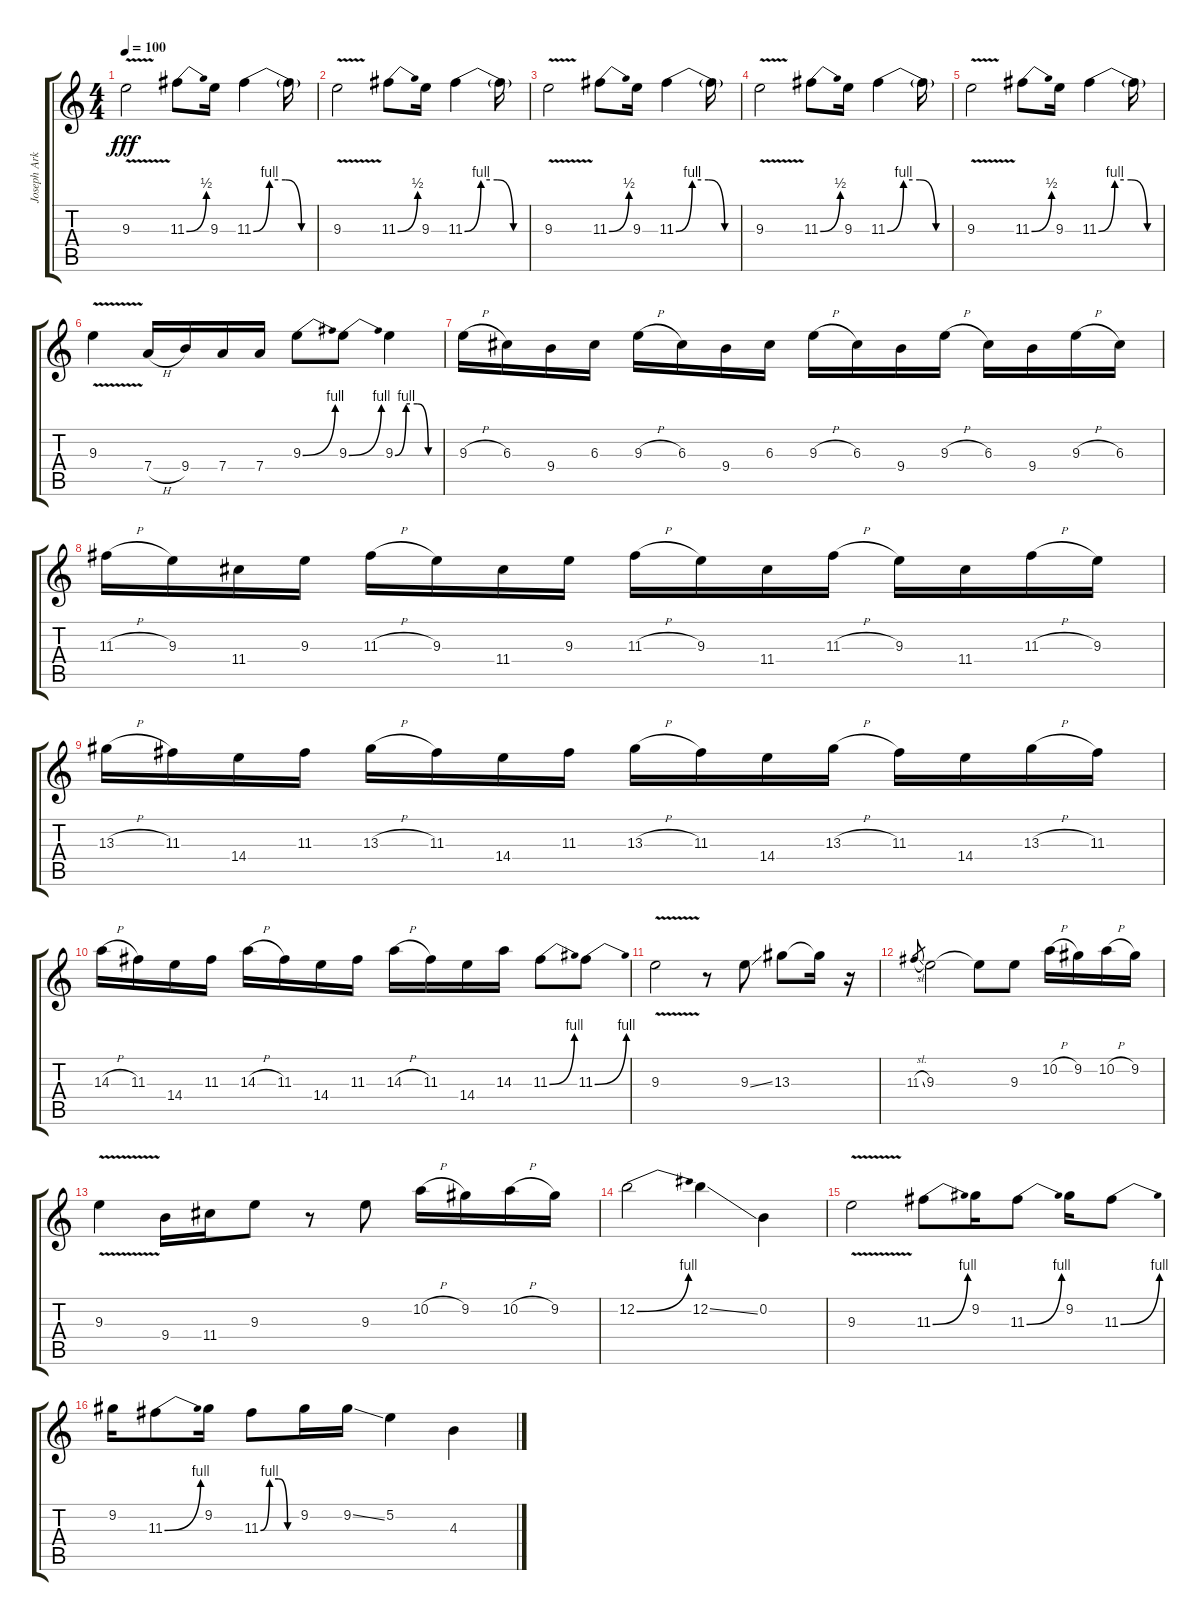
\track ("Joseph Arkansas" "Joseph Ark") {instrument overdrivenguitar}
\staff {score tabs}
\tuning (E4 B3 G3 D3 A2 E2) {hide}
\ts (4 4)
\tempo 100
\clef g2
\ks c
9.3{v}.2{dy fff} 11.3{be (bend 0 0 60 2)}.8 9.3.16 11.3{be (custom 0 0 15 4 30 4 45 0 60 0)}.4 11.3{t}.16 |
9.3{v}.2 11.3{be (bend 0 0 60 2)}.8 9.3.16 11.3{be (custom 0 0 15 4 30 4 45 0 60 0)}.4 11.3{t}.16 |
9.3{v}.2{volume 12} 11.3{be (bend 0 0 60 2)}.8 9.3.16 11.3{be (custom 0 0 15 4 30 4 45 0 60 0)}.4 11.3{t}.16 |
9.3{v}.2 11.3{be (bend 0 0 60 2)}.8 9.3.16 11.3{be (custom 0 0 15 4 30 4 45 0 60 0)}.4 11.3{t}.16 |
9.3{v}.2 11.3{be (bend 0 0 60 2)}.8 9.3.16 11.3{be (custom 0 0 15 4 30 4 45 0 60 0)}.4 11.3{t}.16 |
9.3{v}.4 7.4{h}.16{volume 16} 9.4.16 7.4.16 7.4.16 9.3{be (bend 0 0 60 4)}.8 9.3{be (bend 0 0 60 4)}.8 9.3{be (custom 0 0 15 4 30 4 45 0 60 0)}.4 |
9.3{h}.16{volume 16} 6.3.16 9.4.16 6.3.16 9.3{h}.16 6.3.16 9.4.16 6.3.16 9.3{h}.16 6.3.16 9.4.16 9.3{h}.16 6.3.16 9.4.16 9.3{h}.16 6.3.16 |
11.3{h}.16 9.3.16 11.4.16 9.3.16 11.3{h}.16 9.3.16 11.4.16 9.3.16 11.3{h}.16 9.3.16 11.4.16 11.3{h}.16 9.3.16 11.4.16 11.3{h}.16 9.3.16 |
13.3{h}.16 11.3.16 14.4.16 11.3.16 13.3{h}.16 11.3.16 14.4.16 11.3.16 13.3{h}.16 11.3.16 14.4.16 13.3{h}.16 11.3.16 14.4.16 13.3{h}.16 11.3.16 |
14.3{h}.16 11.3.16 14.4.16 11.3.16 14.3{h}.16 11.3.16 14.4.16 11.3.16 14.3{h}.16 11.3.16 14.4.16 14.3.16 11.3{be (bend 0 0 60 4)}.8 11.3{be (bend 0 0 60 4)}.8 |
9.3{v}.2 r.8 9.3{ss}.8 13.3.8 13.3{t}.16 r.16 |
11.3{sl}.8{gr} 9.3.2 9.3{t}.8 9.3.8 10.2{h}.16 9.2.16 10.2{h}.16 9.2.16 |
9.3{v}.4 9.4.16 11.4.16 9.3.8 r.8 9.3.8 10.2{h}.16 9.2.16 10.2{h}.16 9.2.16 |
12.2{be (bend 0 0 60 4)}.2 12.2{ss}.4 0.2.4 |
9.3{v}.2 11.3{be (bend 0 0 60 4)}.8 9.2.16 11.3{be (bend 0 0 60 4)}.8 9.2.16 11.3{be (bend 0 0 60 4)}.8 |
9.2.16 11.3{be (bend 0 0 60 4)}.8 9.2.16 11.3{be (custom 0 0 15 4 30 4 45 0 60 0)}.8 9.2.16 9.2{ss}.16 5.2.4 4.3{ss}.4
